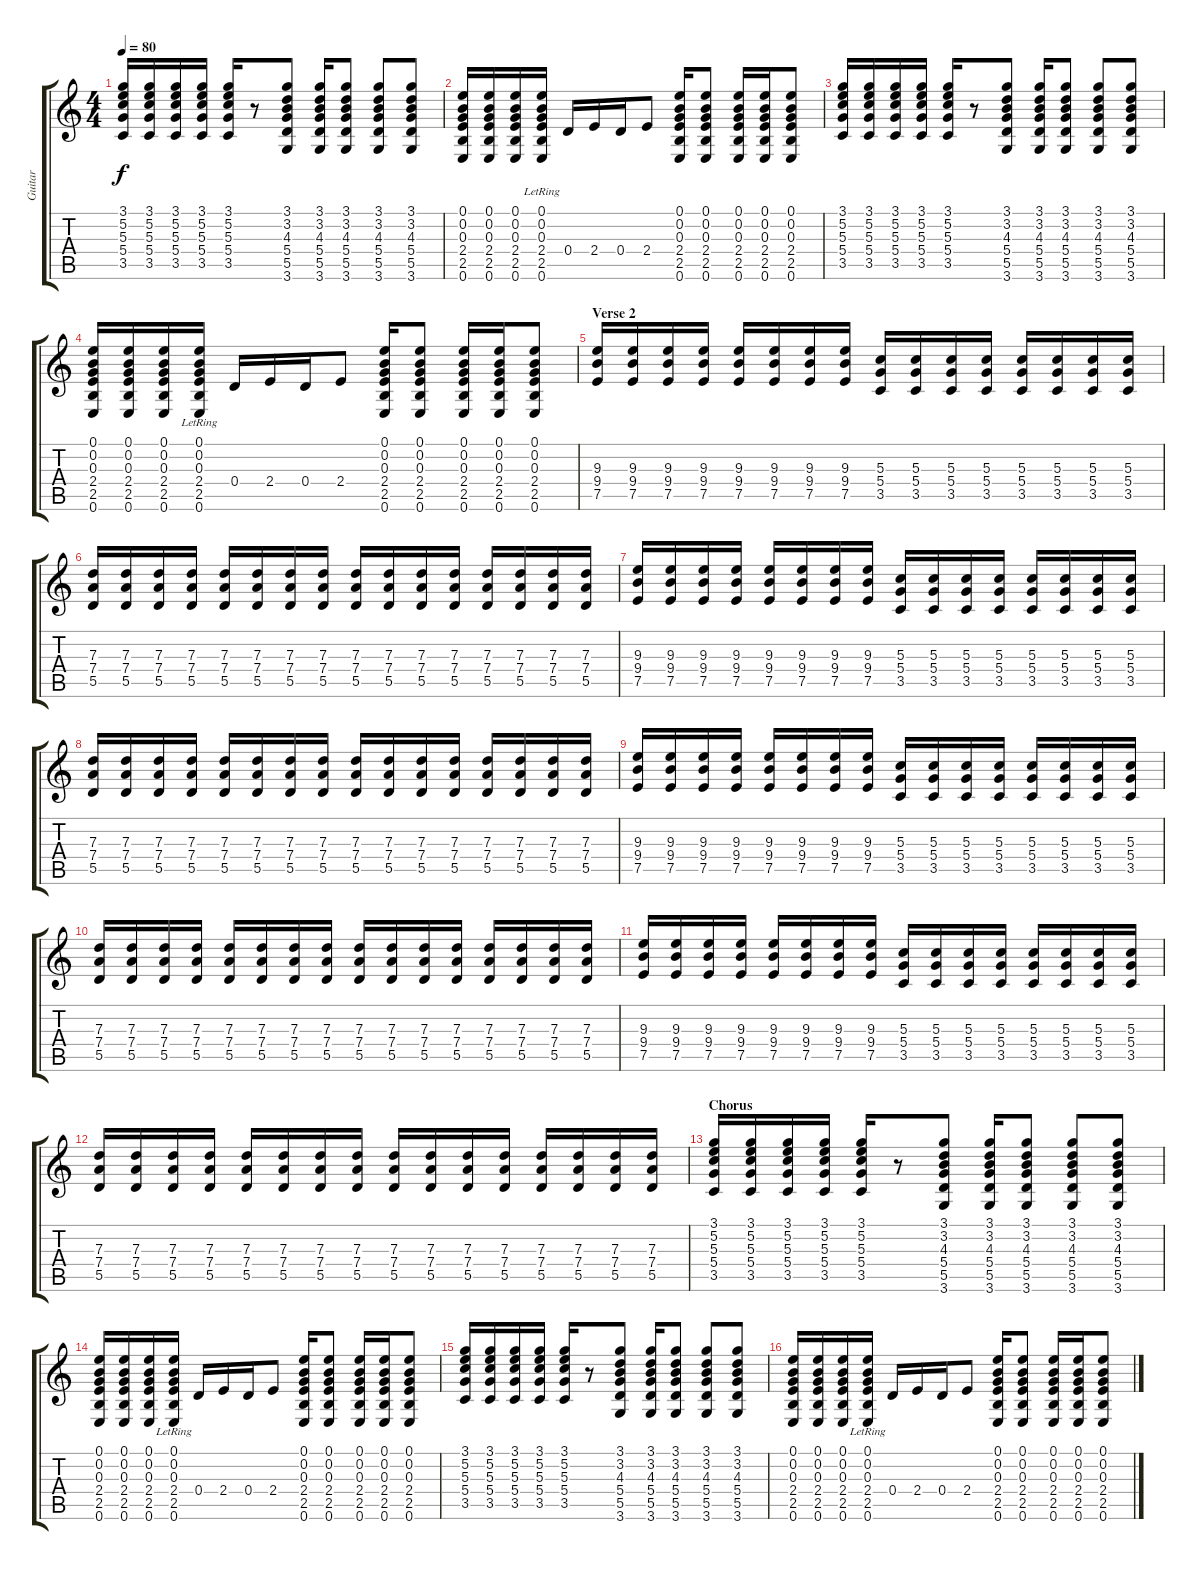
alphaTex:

\track ("Guitar" "Guitar") {instrument electricguitarmuted}
\staff {score tabs}
\tuning (E4 B3 G3 D3 A2 E2) {hide}
\ts (4 4)
\tempo 80
\clef g2
\ks c
(3.1 5.2 5.3 5.4 3.5).16{dy f instrument overdrivenguitar} (3.1 5.2 5.3 5.4 3.5).16 (3.1 5.2 5.3 5.4 3.5).16 (3.1 5.2 5.3 5.4 3.5).16 (3.1 5.2 5.3 5.4 3.5).16 r.8 (3.1 3.2 4.3 5.4 5.5 3.6).8 (3.1 3.2 4.3 5.4 5.5 3.6).16 (3.1 3.2 4.3 5.4 5.5 3.6).8 (3.1 3.2 4.3 5.4 5.5 3.6).8 (3.1 3.2 4.3 5.4 5.5 3.6).8 |
(0.1 0.2 0.3 2.4 2.5 0.6).16 (0.1 0.2 0.3 2.4 2.5 0.6).16 (0.1 0.2 0.3 2.4 2.5 0.6).16 (0.1{lr} 0.2{lr} 0.3{lr} 2.4 2.5 0.6).16 0.4.16 2.4.16 0.4.16 2.4.8 (0.1 0.2 0.3 2.4 2.5 0.6).16 (0.1 0.2 0.3 2.4 2.5 0.6).8 (0.1 0.2 0.3 2.4 2.5 0.6).16 (0.1 0.2 0.3 2.4 2.5 0.6).16 (0.1 0.2 0.3 2.4 2.5 0.6).8 |
(3.1 5.2 5.3 5.4 3.5).16{instrument overdrivenguitar} (3.1 5.2 5.3 5.4 3.5).16 (3.1 5.2 5.3 5.4 3.5).16 (3.1 5.2 5.3 5.4 3.5).16 (3.1 5.2 5.3 5.4 3.5).16 r.8 (3.1 3.2 4.3 5.4 5.5 3.6).8 (3.1 3.2 4.3 5.4 5.5 3.6).16 (3.1 3.2 4.3 5.4 5.5 3.6).8 (3.1 3.2 4.3 5.4 5.5 3.6).8 (3.1 3.2 4.3 5.4 5.5 3.6).8 |
(0.1 0.2 0.3 2.4 2.5 0.6).16 (0.1 0.2 0.3 2.4 2.5 0.6).16 (0.1 0.2 0.3 2.4 2.5 0.6).16 (0.1{lr} 0.2{lr} 0.3{lr} 2.4 2.5 0.6).16 0.4.16 2.4.16 0.4.16 2.4.8 (0.1 0.2 0.3 2.4 2.5 0.6).16 (0.1 0.2 0.3 2.4 2.5 0.6).8 (0.1 0.2 0.3 2.4 2.5 0.6).16 (0.1 0.2 0.3 2.4 2.5 0.6).16 (0.1 0.2 0.3 2.4 2.5 0.6).8 |
\section ("" "Verse 2")
(9.3 9.4 7.5).16{instrument overdrivenguitar} (9.3 9.4 7.5).16 (9.3 9.4 7.5).16 (9.3 9.4 7.5).16 (9.3 9.4 7.5).16 (9.3 9.4 7.5).16 (9.3 9.4 7.5).16 (9.3 9.4 7.5).16 (5.3 5.4 3.5).16 (5.3 5.4 3.5).16 (5.3 5.4 3.5).16 (5.3 5.4 3.5).16 (5.3 5.4 3.5).16 (5.3 5.4 3.5).16 (5.3 5.4 3.5).16 (5.3 5.4 3.5).16 |
(7.3 7.4 5.5).16 (7.3 7.4 5.5).16 (7.3 7.4 5.5).16 (7.3 7.4 5.5).16 (7.3 7.4 5.5).16 (7.3 7.4 5.5).16 (7.3 7.4 5.5).16 (7.3 7.4 5.5).16 (7.3 7.4 5.5).16 (7.3 7.4 5.5).16 (7.3 7.4 5.5).16 (7.3 7.4 5.5).16 (7.3 7.4 5.5).16 (7.3 7.4 5.5).16 (7.3 7.4 5.5).16 (7.3 7.4 5.5).16 |
(9.3 9.4 7.5).16{instrument overdrivenguitar} (9.3 9.4 7.5).16 (9.3 9.4 7.5).16 (9.3 9.4 7.5).16 (9.3 9.4 7.5).16 (9.3 9.4 7.5).16 (9.3 9.4 7.5).16 (9.3 9.4 7.5).16 (5.3 5.4 3.5).16 (5.3 5.4 3.5).16 (5.3 5.4 3.5).16 (5.3 5.4 3.5).16 (5.3 5.4 3.5).16 (5.3 5.4 3.5).16 (5.3 5.4 3.5).16 (5.3 5.4 3.5).16 |
(7.3 7.4 5.5).16 (7.3 7.4 5.5).16 (7.3 7.4 5.5).16 (7.3 7.4 5.5).16 (7.3 7.4 5.5).16 (7.3 7.4 5.5).16 (7.3 7.4 5.5).16 (7.3 7.4 5.5).16 (7.3 7.4 5.5).16 (7.3 7.4 5.5).16 (7.3 7.4 5.5).16 (7.3 7.4 5.5).16 (7.3 7.4 5.5).16 (7.3 7.4 5.5).16 (7.3 7.4 5.5).16 (7.3 7.4 5.5).16 |
(9.3 9.4 7.5).16{instrument overdrivenguitar} (9.3 9.4 7.5).16 (9.3 9.4 7.5).16 (9.3 9.4 7.5).16 (9.3 9.4 7.5).16 (9.3 9.4 7.5).16 (9.3 9.4 7.5).16 (9.3 9.4 7.5).16 (5.3 5.4 3.5).16 (5.3 5.4 3.5).16 (5.3 5.4 3.5).16 (5.3 5.4 3.5).16 (5.3 5.4 3.5).16 (5.3 5.4 3.5).16 (5.3 5.4 3.5).16 (5.3 5.4 3.5).16 |
(7.3 7.4 5.5).16 (7.3 7.4 5.5).16 (7.3 7.4 5.5).16 (7.3 7.4 5.5).16 (7.3 7.4 5.5).16 (7.3 7.4 5.5).16 (7.3 7.4 5.5).16 (7.3 7.4 5.5).16 (7.3 7.4 5.5).16 (7.3 7.4 5.5).16 (7.3 7.4 5.5).16 (7.3 7.4 5.5).16 (7.3 7.4 5.5).16 (7.3 7.4 5.5).16 (7.3 7.4 5.5).16 (7.3 7.4 5.5).16 |
(9.3 9.4 7.5).16{instrument overdrivenguitar} (9.3 9.4 7.5).16 (9.3 9.4 7.5).16 (9.3 9.4 7.5).16 (9.3 9.4 7.5).16 (9.3 9.4 7.5).16 (9.3 9.4 7.5).16 (9.3 9.4 7.5).16 (5.3 5.4 3.5).16 (5.3 5.4 3.5).16 (5.3 5.4 3.5).16 (5.3 5.4 3.5).16 (5.3 5.4 3.5).16 (5.3 5.4 3.5).16 (5.3 5.4 3.5).16 (5.3 5.4 3.5).16 |
(7.3 7.4 5.5).16 (7.3 7.4 5.5).16 (7.3 7.4 5.5).16 (7.3 7.4 5.5).16 (7.3 7.4 5.5).16 (7.3 7.4 5.5).16 (7.3 7.4 5.5).16 (7.3 7.4 5.5).16 (7.3 7.4 5.5).16 (7.3 7.4 5.5).16 (7.3 7.4 5.5).16 (7.3 7.4 5.5).16 (7.3 7.4 5.5).16 (7.3 7.4 5.5).16 (7.3 7.4 5.5).16 (7.3 7.4 5.5).16 |
\section ("" "Chorus")
(3.1 5.2 5.3 5.4 3.5).16{instrument overdrivenguitar} (3.1 5.2 5.3 5.4 3.5).16 (3.1 5.2 5.3 5.4 3.5).16 (3.1 5.2 5.3 5.4 3.5).16 (3.1 5.2 5.3 5.4 3.5).16 r.8 (3.1 3.2 4.3 5.4 5.5 3.6).8 (3.1 3.2 4.3 5.4 5.5 3.6).16 (3.1 3.2 4.3 5.4 5.5 3.6).8 (3.1 3.2 4.3 5.4 5.5 3.6).8 (3.1 3.2 4.3 5.4 5.5 3.6).8 |
(0.1 0.2 0.3 2.4 2.5 0.6).16 (0.1 0.2 0.3 2.4 2.5 0.6).16 (0.1 0.2 0.3 2.4 2.5 0.6).16 (0.1{lr} 0.2{lr} 0.3{lr} 2.4 2.5 0.6).16 0.4.16 2.4.16 0.4.16 2.4.8 (0.1 0.2 0.3 2.4 2.5 0.6).16 (0.1 0.2 0.3 2.4 2.5 0.6).8 (0.1 0.2 0.3 2.4 2.5 0.6).16 (0.1 0.2 0.3 2.4 2.5 0.6).16 (0.1 0.2 0.3 2.4 2.5 0.6).8 |
(3.1 5.2 5.3 5.4 3.5).16{instrument overdrivenguitar} (3.1 5.2 5.3 5.4 3.5).16 (3.1 5.2 5.3 5.4 3.5).16 (3.1 5.2 5.3 5.4 3.5).16 (3.1 5.2 5.3 5.4 3.5).16 r.8 (3.1 3.2 4.3 5.4 5.5 3.6).8 (3.1 3.2 4.3 5.4 5.5 3.6).16 (3.1 3.2 4.3 5.4 5.5 3.6).8 (3.1 3.2 4.3 5.4 5.5 3.6).8 (3.1 3.2 4.3 5.4 5.5 3.6).8 |
(0.1 0.2 0.3 2.4 2.5 0.6).16 (0.1 0.2 0.3 2.4 2.5 0.6).16 (0.1 0.2 0.3 2.4 2.5 0.6).16 (0.1{lr} 0.2{lr} 0.3{lr} 2.4 2.5 0.6).16 0.4.16 2.4.16 0.4.16 2.4.8 (0.1 0.2 0.3 2.4 2.5 0.6).16 (0.1 0.2 0.3 2.4 2.5 0.6).8 (0.1 0.2 0.3 2.4 2.5 0.6).16 (0.1 0.2 0.3 2.4 2.5 0.6).16 (0.1 0.2 0.3 2.4 2.5 0.6).8
